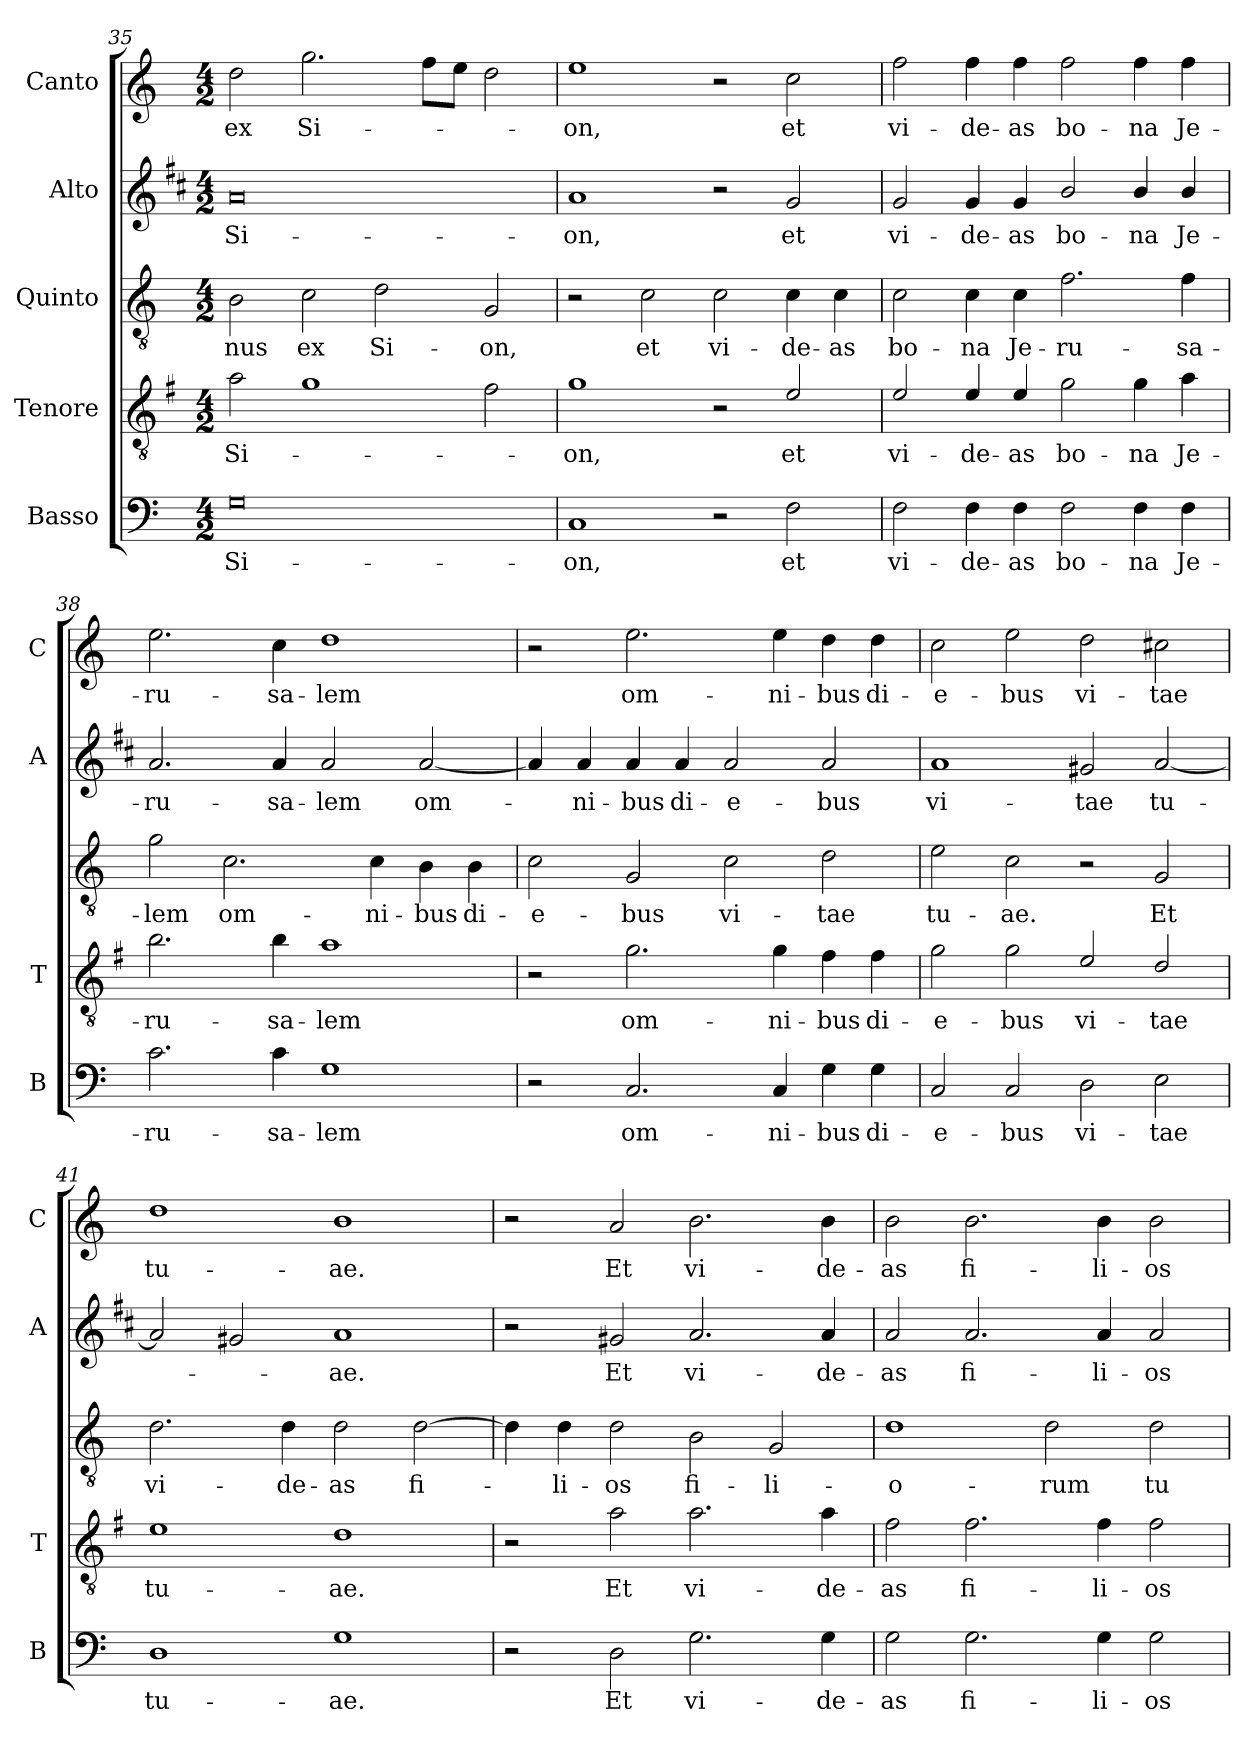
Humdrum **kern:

**kern	**text	**kern	**text	**kern	**text	**kern	**text	**kern	**text
*part5	*part5	*part4	*part4	*part3	*part3	*part2	*part2	*part1	*part1
*staff5	*staff5	*staff4	*staff4	*staff3	*staff3	*staff2	*staff2	*staff1	*staff1
*I"Basso	*	*I"Tenore	*	*I"Quinto	*	*I"Alto	*	*I"Canto	*
*I'B	*	*I'T	*	*	*	*I'A	*	*I'C	*
*clefF4	*	*clefGv2	*	*clefGv2	*	*clefG2	*	*clefG2	*
*	*	*ITrd4c7	*	*	*	*ITrd1c2	*	*	*
*k[]	*	*k[]	*	*k[]	*	*k[]	*	*k[]	*
*C:	*	*C:	*	*C:	*	*C:	*	*C:	*
*M4/2	*	*M4/2	*	*M4/2	*	*M4/2	*	*M4/2	*
=35	=35	=35	=35	=35	=35	=35	=35	=35	=35
!	!LO:LY:b	!	!LO:LY:b	!	!LO:LY:b	!	!LO:LY:b	!	!LO:LY:b
0G	Si-	2d\	Si-	2B\	-nus	0g	Si-	2dd\	ex
!	!	!	!	!	!LO:LY:b	!	!	!	!LO:LY:b
.	.	1c	.	2c\	ex	.	.	2.gg\	Si-
!	!	!	!	!	!LO:LY:b	!	!	!	!
.	.	.	.	2d\	Si-	.	.	.	.
.	.	.	.	.	.	.	.	8ff\L	.
.	.	.	.	.	.	.	.	8ee\J	.
!	!	!	!	!	!LO:LY:b	!	!	!	!
.	.	2B\	.	2G/	-on,	.	.	2dd\	.
=36	=36	=36	=36	=36	=36	=36	=36	=36	=36
!	!LO:LY:b	!	!LO:LY:b	!	!	!	!LO:LY:b	!	!LO:LY:b
1C	-on,	1c	-on,	2r	.	1g	-on,	1ee	-on,
!	!	!	!	!	!LO:LY:b	!	!	!	!
.	.	.	.	2c\	et	.	.	.	.
!	!	!	!	!	!LO:LY:b	!	!	!	!
2r	.	2r	.	2c\	vi-	2r	.	2r	.
!	!LO:LY:b	!	!LO:LY:b	!	!LO:LY:b	!	!LO:LY:b	!	!LO:LY:b
2F\	et	2A/	et	4c\	-de-	2f/	et	2cc\	et
!	!	!	!	!	!LO:LY:b	!	!	!	!
.	.	.	.	4c\	-as	.	.	.	.
!!LO:LB:g=z
=37	=37	=37	=37	=37	=37	=37	=37	=37	=37
!	!LO:LY:b	!	!LO:LY:b	!	!LO:LY:b	!	!LO:LY:b	!	!LO:LY:b
2F\	vi-	2A/	vi-	2c\	bo-	2f/	vi-	2ff\	vi-
!	!LO:LY:b	!	!LO:LY:b	!	!LO:LY:b	!	!LO:LY:b	!	!LO:LY:b
4F\	-de-	4A/	-de-	4c\	-na	4f/	-de-	4ff\	-de-
!	!LO:LY:b	!	!LO:LY:b	!	!LO:LY:b	!	!LO:LY:b	!	!LO:LY:b
4F\	-as	4A/	-as	4c\	Je-	4f/	-as	4ff\	-as
!	!LO:LY:b	!	!LO:LY:b	!	!LO:LY:b	!	!LO:LY:b	!	!LO:LY:b
2F\	bo-	2c\	bo-	2.f\	-ru-	2a/	bo-	2ff\	bo-
!	!LO:LY:b	!	!LO:LY:b	!	!	!	!LO:LY:b	!	!LO:LY:b
4F\	-na	4c\	-na	.	.	4a/	-na	4ff\	-na
!	!LO:LY:b	!	!LO:LY:b	!	!LO:LY:b	!	!LO:LY:b	!	!LO:LY:b
4F\	Je-	4d\	Je-	4f\	-sa-	4a/	Je-	4ff\	Je-
=38	=38	=38	=38	=38	=38	=38	=38	=38	=38
!	!LO:LY:b	!	!LO:LY:b	!	!LO:LY:b	!	!LO:LY:b	!	!LO:LY:b
2.c\	-ru-	2.e\	-ru-	2g\	-lem	2.g/	-ru-	2.ee\	-ru-
!	!	!	!	!	!LO:LY:b	!	!	!	!
.	.	.	.	2.c\	om-	.	.	.	.
!	!LO:LY:b	!	!LO:LY:b	!	!	!	!LO:LY:b	!	!LO:LY:b
4c\	-sa-	4e\	-sa-	.	.	4g/	-sa-	4cc\	-sa-
!	!LO:LY:b	!	!LO:LY:b	!	!	!	!LO:LY:b	!	!LO:LY:b
1G	-lem	1d	-lem	.	.	2g/	-lem	1dd	-lem
!	!	!	!	!	!LO:LY:b	!	!	!	!
.	.	.	.	4c\	-ni-	.	.	.	.
!	!	!	!	!	!LO:LY:b	!	!LO:LY:b	!	!
.	.	.	.	4B\	-bus	[2g/	om-	.	.
!	!	!	!	!	!LO:LY:b	!	!	!	!
.	.	.	.	4B\	di-	.	.	.	.
=39	=39	=39	=39	=39	=39	=39	=39	=39	=39
!	!	!	!	!	!LO:LY:b	!	!	!	!
2r	.	2r	.	2c\	-e-	4g/]	.	2r	.
!	!	!	!	!	!	!	!LO:LY:b	!	!
.	.	.	.	.	.	4g/	-ni-	.	.
!	!LO:LY:b	!	!LO:LY:b	!	!LO:LY:b	!	!LO:LY:b	!	!LO:LY:b
2.C/	om-	2.c\	om-	2G/	-bus	4g/	-bus	2.ee\	om-
!	!	!	!	!	!	!	!LO:LY:b	!	!
.	.	.	.	.	.	4g/	di-	.	.
!	!	!	!	!	!LO:LY:b	!	!LO:LY:b	!	!
.	.	.	.	2c\	vi-	2g/	-e-	.	.
!	!LO:LY:b	!	!LO:LY:b	!	!	!	!	!	!LO:LY:b
4C/	-ni-	4c\	-ni-	.	.	.	.	4ee\	-ni-
!	!LO:LY:b	!	!LO:LY:b	!	!LO:LY:b	!	!LO:LY:b	!	!LO:LY:b
4G\	-bus	4B\	-bus	2d\	-tae	2g/	-bus	4dd\	-bus
!	!LO:LY:b	!	!LO:LY:b	!	!	!	!	!	!LO:LY:b
4G\	di-	4B\	di-	.	.	.	.	4dd\	di-
=40	=40	=40	=40	=40	=40	=40	=40	=40	=40
!	!LO:LY:b	!	!LO:LY:b	!	!LO:LY:b	!	!LO:LY:b	!	!LO:LY:b
2C/	-e-	2c\	-e-	2e\	tu-	1g	vi-	2cc\	-e-
!	!LO:LY:b	!	!LO:LY:b	!	!LO:LY:b	!	!	!	!LO:LY:b
2C/	-bus	2c\	-bus	2c\	-ae.	.	.	2ee\	-bus
!	!LO:LY:b	!	!LO:LY:b	!	!	!	!LO:LY:b	!	!LO:LY:b
2D\	vi-	2A/	vi-	2r	.	2f#X/	-tae	2dd\	vi-
!	!LO:LY:b	!	!LO:LY:b	!	!LO:LY:b	!	!LO:LY:b	!	!LO:LY:b
2E\	-tae	2G/	-tae	2G/	Et	[2g/	tu-	2cc#X\	-tae
=41	=41	=41	=41	=41	=41	=41	=41	=41	=41
!	!LO:LY:b	!	!LO:LY:b	!	!LO:LY:b	!	!	!	!LO:LY:b
1D	tu-	1A	tu-	2.d\	vi-	2g/]	.	1dd	tu-
.	.	.	.	.	.	2f#X/	.	.	.
!	!	!	!	!	!LO:LY:b	!	!	!	!
.	.	.	.	4d\	-de-	.	.	.	.
!	!LO:LY:b	!	!LO:LY:b	!	!LO:LY:b	!	!LO:LY:b	!	!LO:LY:b
1G	-ae.	1G	-ae.	2d\	-as	1g	-ae.	1b	-ae.
!	!	!	!	!	!LO:LY:b	!	!	!	!
.	.	.	.	[2d\	fi-	.	.	.	.
!!LO:LB:g=z
=42	=42	=42	=42	=42	=42	=42	=42	=42	=42
2r	.	2r	.	4d\]	.	2r	.	2r	.
!	!	!	!	!	!LO:LY:b	!	!	!	!
.	.	.	.	4d\	-li-	.	.	.	.
!	!LO:LY:b	!	!LO:LY:b	!	!LO:LY:b	!	!LO:LY:b	!	!LO:LY:b
2D\	Et	2d\	Et	2d\	-os	2f#X/	Et	2a/	Et
!	!LO:LY:b	!	!LO:LY:b	!	!LO:LY:b	!	!LO:LY:b	!	!LO:LY:b
2.G\	vi-	2.d\	vi-	2B\	fi-	2.g/	vi-	2.b\	vi-
!	!	!	!	!	!LO:LY:b	!	!	!	!
.	.	.	.	2G/	-li-	.	.	.	.
!	!LO:LY:b	!	!LO:LY:b	!	!	!	!LO:LY:b	!	!LO:LY:b
4G\	-de-	4d\	-de-	.	.	4g/	-de-	4b\	-de-
=43	=43	=43	=43	=43	=43	=43	=43	=43	=43
!	!LO:LY:b	!	!LO:LY:b	!	!LO:LY:b	!	!LO:LY:b	!	!LO:LY:b
2G\	-as	2B\	-as	1d	-o-	2g/	-as	2b\	-as
!	!LO:LY:b	!	!LO:LY:b	!	!	!	!LO:LY:b	!	!LO:LY:b
2.G\	fi-	2.B\	fi-	.	.	2.g/	fi-	2.b\	fi-
!	!	!	!	!	!LO:LY:b	!	!	!	!
.	.	.	.	2d\	-rum	.	.	.	.
!	!LO:LY:b	!	!LO:LY:b	!	!	!	!LO:LY:b	!	!LO:LY:b
4G\	-li-	4B\	-li-	.	.	4g/	-li-	4b\	-li-
!	!LO:LY:b	!	!LO:LY:b	!	!LO:LY:b	!	!LO:LY:b	!	!LO:LY:b
2G\	-os	2B\	-os	2d\	tu-	2g/	-os	2b\	-os
=	=	=	=	=	=	=	=	=	=
*-	*-	*-	*-	*-	*-	*-	*-	*-	*-
